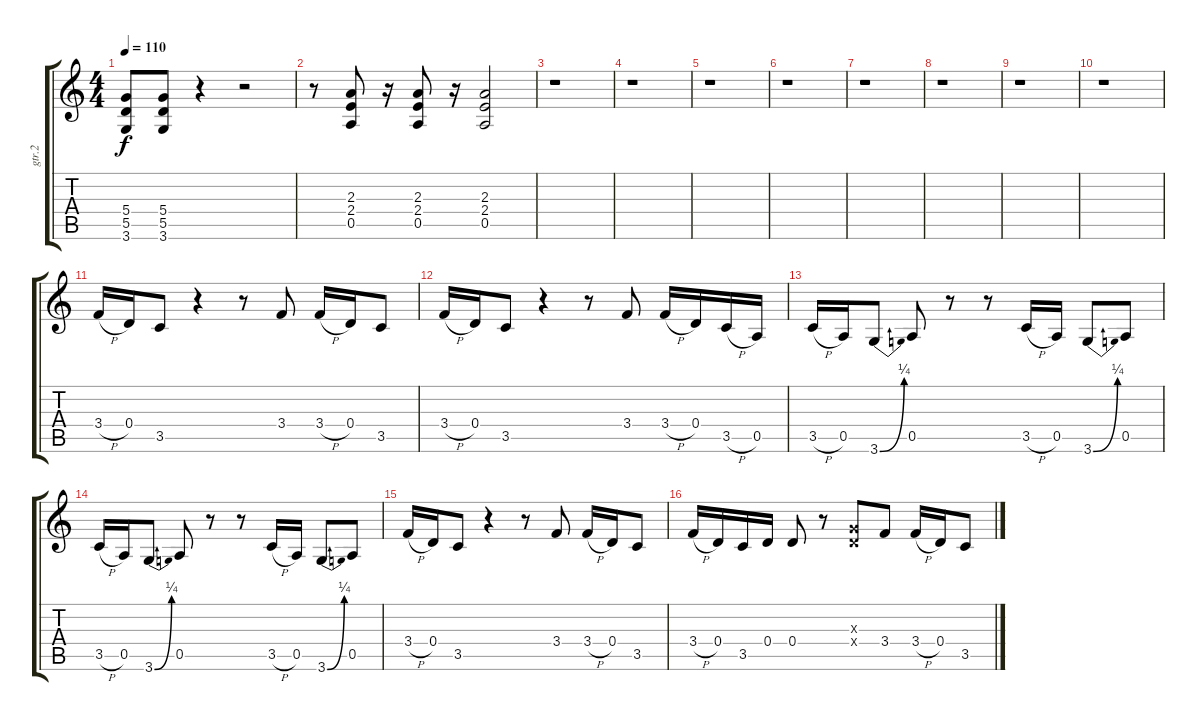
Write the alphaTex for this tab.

\track ("gtr.2" "gtr.2") {instrument distortionguitar}
\staff {score tabs}
\tuning (E4 B3 G3 D3 A2 E2) {hide}
\ts (4 4)
\tempo 110
\clef g2
\ks c
(5.4 5.5 3.6).8{dy f} (5.4 5.5 3.6).8 r.4 r.2 |
r.8 (2.3 2.4 0.5).8 r.16 (2.3 2.4 0.5).8 r.16 (2.3 2.4 0.5).2 |
r.1 |
r.1 |
r.1 |
r.1 |
r.1 |
r.1 |
r.1 |
r.1 |
3.4{h}.16 0.4.16 3.5.8 r.4 r.8 3.4.8 3.4{h}.16 0.4.16 3.5.8 |
3.4{h}.16 0.4.16 3.5.8 r.4 r.8 3.4.8 3.4{h}.16 0.4.16 3.5{h}.16 0.5.16 |
3.5{h}.16 0.5.16 3.6{be (bend 0 0 60 1)}.8 0.5.8 r.8 r.8 3.5{h}.16 0.5.16 3.6{be (bend 0 0 60 1)}.8 0.5.8 |
3.5{h}.16 0.5.16 3.6{be (bend 0 0 60 1)}.8 0.5.8 r.8 r.8 3.5{h}.16 0.5.16 3.6{be (bend 0 0 60 1)}.8 0.5.8 |
3.4{h}.16 0.4.16 3.5.8 r.4 r.8 3.4.8 3.4{h}.16 0.4.16 3.5.8 |
3.4{h}.16 0.4.16 3.5.16 0.4.16 0.4.8 r.8 (0.3{x} 0.4{x}).8 3.4.8 3.4{h}.16 0.4.16 3.5.8
